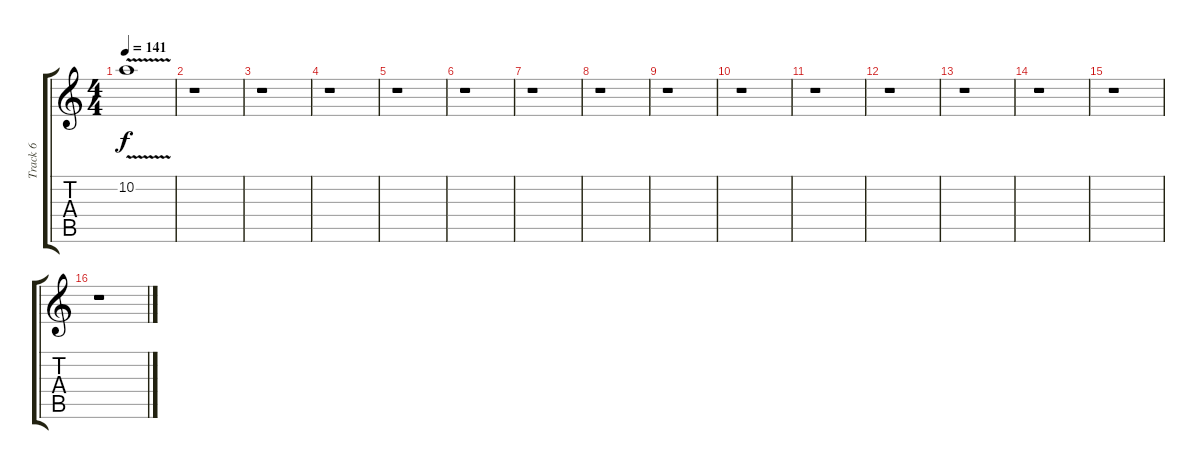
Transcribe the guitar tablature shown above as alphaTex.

\track ("Track 6" "Track 6") {instrument distortionguitar}
\staff {score tabs}
\tuning (E4 B3 G3 D3 A2 D2) {hide}
\ts (4 4)
\tempo 141
\clef g2
\ks c
10.2{v}.1{dy f} |
r.1 |
r.1 |
r.1 |
r.1 |
r.1 |
r.1 |
r.1 |
r.1 |
r.1 |
r.1 |
r.1 |
r.1 |
r.1 |
r.1 |
r.1
